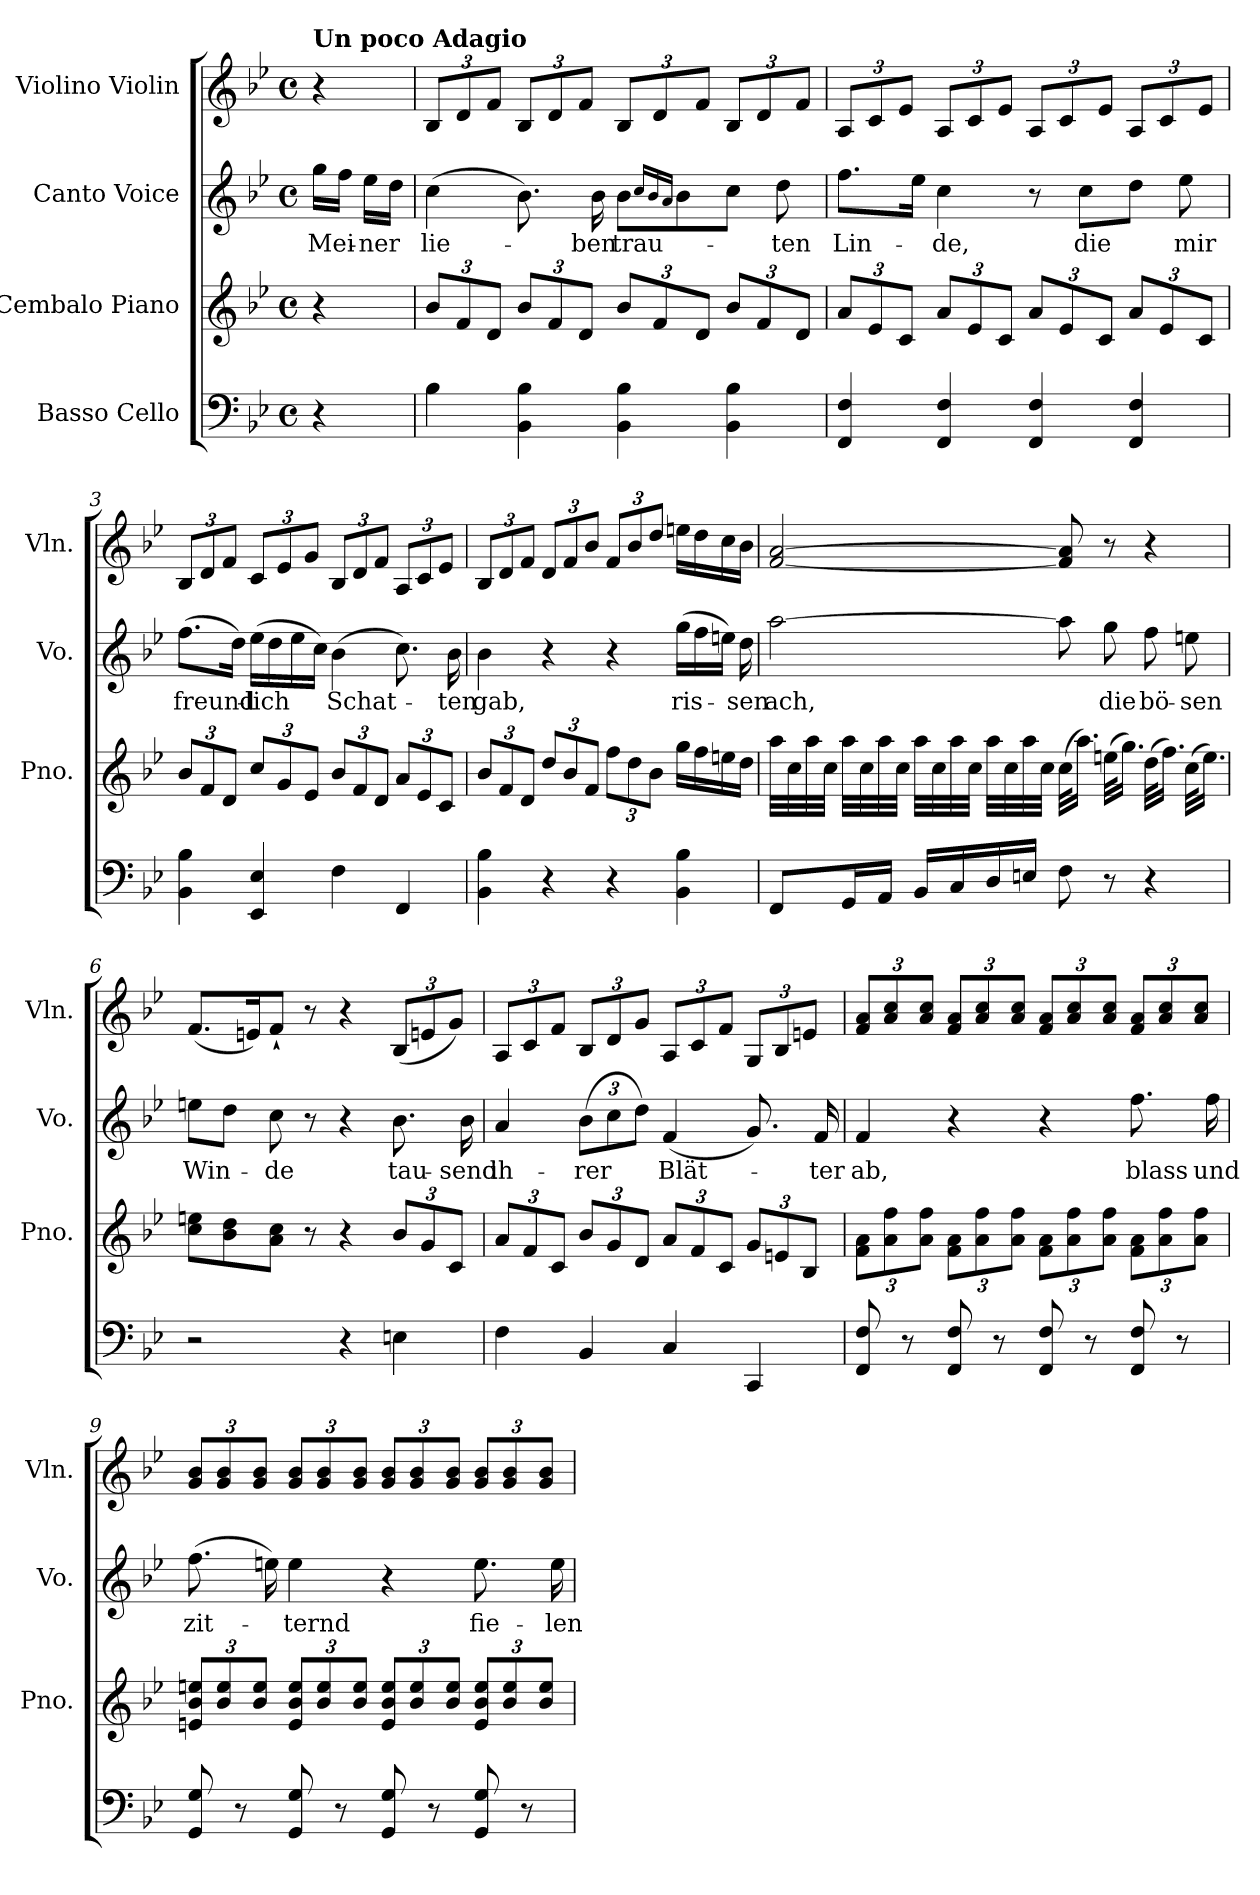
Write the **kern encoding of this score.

**kern	**kern	**kern	**text	**kern
*part4	*part3	*part2	*part2	*part1
*staff4	*staff3	*staff2	*staff2	*staff1
*I"Basso Cello	*I"Cembalo Piano	*I"Canto Voice	*	*I"Violino Violin
*	*I'Pno.	*I'Vo.	*	*I'Vln.
*clefF4	*clefG2	*clefG2	*	*clefG2
*k[b-e-]	*k[b-e-]	*k[b-e-]	*	*k[b-e-]
*M4/4	*M4/4	*M4/4	*	*M4/4
*met(c)	*met(c)	*met(c)	*	*met(c)
=	=	=	=	=
!	!	!	!	!LO:TX:a:B:t=Un poco Adagio
!	!	!	!LO:LY:b	!
4r	4r	16gg\LL	Mei-	4r
.	.	16ff\JJ	.	.
!	!	!	!LO:LY:b	!
.	.	16ee-\LL	-ner	.
.	.	16dd\JJ	.	.
=1	=1	=1	=1	=1
*	*Xbrackettup	*	*	*
!	!	!	!LO:LY:b	!
*	*	*	*	*Xbrackettup
4B-\	12b-/L	(4cc\	lie-	12B-/L
.	12f/	.	.	12d/
.	12d/J	.	.	12f/J
4BB-\ 4B-\	12b-/L	8.b-\)	.	12B-/L
.	12f/	.	.	12d/
.	12d/J	.	.	12f/J
!	!	!	!LO:LY:b	!
.	.	16b-\	-ben	.
!	!	!	!LO:LY:b	!
4BB-\ 4B-\	12b-/L	8b-\L	trau-	12B-/L
.	12f/	.	.	12d/
.	.	16qcc/LL	.	.
.	.	16qb-/	.	.
.	.	16qa/JJ	.	.
.	.	8b-\	.	.
.	12d/J	.	.	12f/J
4BB-\ 4B-\	12b-/L	8cc\J	.	12B-/L
.	12f/	.	.	12d/
!	!	!	!LO:LY:b	!
.	.	8dd\	-ten	.
.	12d/J	.	.	12f/J
=2	=2	=2	=2	=2
!	!	!	!LO:LY:b	!
4FF/ 4F/	12a/L	8.ff\L	Lin-	12A/L
.	12e-/	.	.	12c/
.	12c/J	.	.	12e-/J
.	.	16ee-\Jk	.	.
!	!	!	!LO:LY:b	!
4FF/ 4F/	12a/L	4cc\	-de,	12A/L
.	12e-/	.	.	12c/
.	12c/J	.	.	12e-/J
4FF/ 4F/	12a/L	8r	.	12A/L
.	12e-/	.	.	12c/
!	!	!	!LO:LY:b	!
.	.	8cc\L	die	.
.	12c/J	.	.	12e-/J
4FF/ 4F/	12a/L	8dd\J	.	12A/L
.	12e-/	.	.	12c/
!	!	!	!LO:LY:b	!
.	.	8ee-\	mir	.
.	12c/J	.	.	12e-/J
=3	=3	=3	=3	=3
!	!	!	!LO:LY:b	!
4BB-\ 4B-\	12b-/L	(8.ff\L	freund-	12B-/L
.	12f/	.	.	12d/
.	12d/J	.	.	12f/J
.	.	16dd\Jk)	.	.
!	!	!	!LO:LY:b	!
4EE-/ 4E-/	12cc/L	(16ee-\LL	-lich	12c/L
.	.	16dd\	.	.
.	12g/	.	.	12e-/
.	.	16ee-\	.	.
.	12e-/J	.	.	12g/J
.	.	16cc\JJ)	.	.
!	!	!	!LO:LY:b	!
4F\	12b-/L	(4b-\	Schat-	12B-/L
.	12f/	.	.	12d/
.	12d/J	.	.	12f/J
4FF/	12a/L	8.cc\)	.	12A/L
.	12e-/	.	.	12c/
.	12c/J	.	.	12e-/J
!	!	!	!LO:LY:b	!
.	.	16b-\	-ten	.
=4	=4	=4	=4	=4
!	!	!	!LO:LY:b	!
4BB-\ 4B-\	12b-/L	4b-\	gab,	12B-/L
.	12f/	.	.	12d/
.	12d/J	.	.	12f/J
4r	12dd/L	4r	.	12d/L
.	12b-/	.	.	12f/
.	12f/J	.	.	12b-/J
4r	12ff\L	4r	.	12f/L
.	12dd\	.	.	12b-/
.	12b-\J	.	.	12dd/J
!	!	!	!LO:LY:b	!
4BB-\ 4B-\	16gg\LL	(16gg\LL	ris-	16een\LL
.	16ff\	16ff\	.	16dd\
.	16een\	16een\JJ)	.	16cc\
!	!	!	!LO:LY:b	!
.	16dd\JJ	16dd\	-sen	16b-\JJ
!!LO:LB:g=z
=5	=5	=5	=5	=5
!	!	!	!LO:LY:b	!
8FF/L	32aa\LLL	[2aa\	ach,	[2f/ [2a/
.	32cc\	.	.	.
.	32aa\	.	.	.
.	32cc\JJJ	.	.	.
16GG/L	32aa\LLL	.	.	.
.	32cc\	.	.	.
16AA/JJ	32aa\	.	.	.
.	32cc\JJJ	.	.	.
16BB-/LL	32aa\LLL	.	.	.
.	32cc\	.	.	.
16C/	32aa\	.	.	.
.	32cc\JJJ	.	.	.
16D/	32aa\LLL	.	.	.
.	32cc\	.	.	.
16En/JJ	32aa\	.	.	.
.	32cc\JJJ	.	.	.
8F\	(32cc\KLL	8aa\]	.	8f/] 8a/]
.	16.aa\JJ)	.	.	.
!	!	!	!LO:LY:b	!
8r	(32een\KLL	8gg\	die	8r
.	16.gg\JJ)	.	.	.
!	!	!	!LO:LY:b	!
4r	(32dd\KLL	8ff\	bö-	4r
.	16.ff\JJ)	.	.	.
!	!	!	!LO:LY:b	!
.	(32cc\KLL	8een\	-sen	.
.	16.ee\JJ)	.	.	.
=6	=6	=6	=6	=6
!	!	!	!LO:LY:b	!
2r	8cc\ 8een\L	8een\L	Win-	(8.f/L
.	8b-\ 8dd\	8dd\J	.	.
.	.	.	.	16en/K)
!	!	!	!LO:LY:b	!
.	8a\ 8cc\J	8cc\	-de	8f`/J
.	8r	8r	.	8r
4r	4r	4r	.	4r
!	!	!	!LO:LY:b	!
4En\	12b-/L	8.b-\	tau-	(12B-/L
.	12g/	.	.	12en/
.	12c/J	.	.	12g/J)
!	!	!	!LO:LY:b	!
.	.	16b-\	-send	.
=7	=7	=7	=7	=7
!	!	!	!LO:LY:b	!
4F\	12a/L	4a/	ih-	12A/L
.	12f/	.	.	12c/
.	12c/J	.	.	12f/J
*	*	*Xbrackettup	*	*
!	!	!	!LO:LY:b	!
4BB-/	12b-/L	(12b-\L	-rer	12B-/L
.	12g/	12cc\	.	12d/
.	12d/J	12dd\J)	.	12g/J
!	!	!	!LO:LY:b	!
4C/	12a/L	(4f/	Blät-	12A/L
.	12f/	.	.	12c/
.	12c/J	.	.	12f/J
4CC/	12g/L	8.g/)	.	12G/L
.	12en/	.	.	12B-/
.	12B-/J	.	.	12en/J
!	!	!	!LO:LY:b	!
.	.	16f/	-ter	.
=8	=8	=8	=8	=8
!	!	!	!LO:LY:b	!
8FF/ 8F/	12f\ 12a\L	4f/	ab,	12f/ 12a/L
.	12a\ 12ff\	.	.	12a/ 12cc/
8r	.	.	.	.
.	12a\ 12ff\J	.	.	12a/ 12cc/J
8FF/ 8F/	12f\ 12a\L	4r	.	12f/ 12a/L
.	12a\ 12ff\	.	.	12a/ 12cc/
8r	.	.	.	.
.	12a\ 12ff\J	.	.	12a/ 12cc/J
8FF/ 8F/	12f\ 12a\L	4r	.	12f/ 12a/L
.	12a\ 12ff\	.	.	12a/ 12cc/
8r	.	.	.	.
.	12a\ 12ff\J	.	.	12a/ 12cc/J
!	!	!	!LO:LY:b	!
8FF/ 8F/	12f\ 12a\L	8.ff\	blass	12f/ 12a/L
.	12a\ 12ff\	.	.	12a/ 12cc/
8r	.	.	.	.
.	12a\ 12ff\J	.	.	12a/ 12cc/J
!	!	!	!LO:LY:b	!
.	.	16ff\	und	.
!!LO:PB:g=z
=9	=9	=9	=9	=9
!	!	!	!LO:LY:b	!
8GG/ 8G/	12en/ 12b-/ 12een/L	(8.ff\	zit-	12g/ 12b-/L
.	12b-/ 12ee/	.	.	12g/ 12b-/
8r	.	.	.	.
.	12b-/ 12ee/J	.	.	12g/ 12b-/J
.	.	16een\)	.	.
!	!	!	!LO:LY:b	!
8GG/ 8G/	12e/ 12b-/ 12ee/L	4ee\	-ternd	12g/ 12b-/L
.	12b-/ 12ee/	.	.	12g/ 12b-/
8r	.	.	.	.
.	12b-/ 12ee/J	.	.	12g/ 12b-/J
8GG/ 8G/	12e/ 12b-/ 12ee/L	4r	.	12g/ 12b-/L
.	12b-/ 12ee/	.	.	12g/ 12b-/
8r	.	.	.	.
.	12b-/ 12ee/J	.	.	12g/ 12b-/J
!	!	!	!LO:LY:b	!
8GG/ 8G/	12e/ 12b-/ 12ee/L	8.ee\	fie-	12g/ 12b-/L
.	12b-/ 12ee/	.	.	12g/ 12b-/
8r	.	.	.	.
.	12b-/ 12ee/J	.	.	12g/ 12b-/J
!	!	!	!LO:LY:b	!
.	.	16ee\	-len	.
=	=	=	=	=
*-	*-	*-	*-	*-
